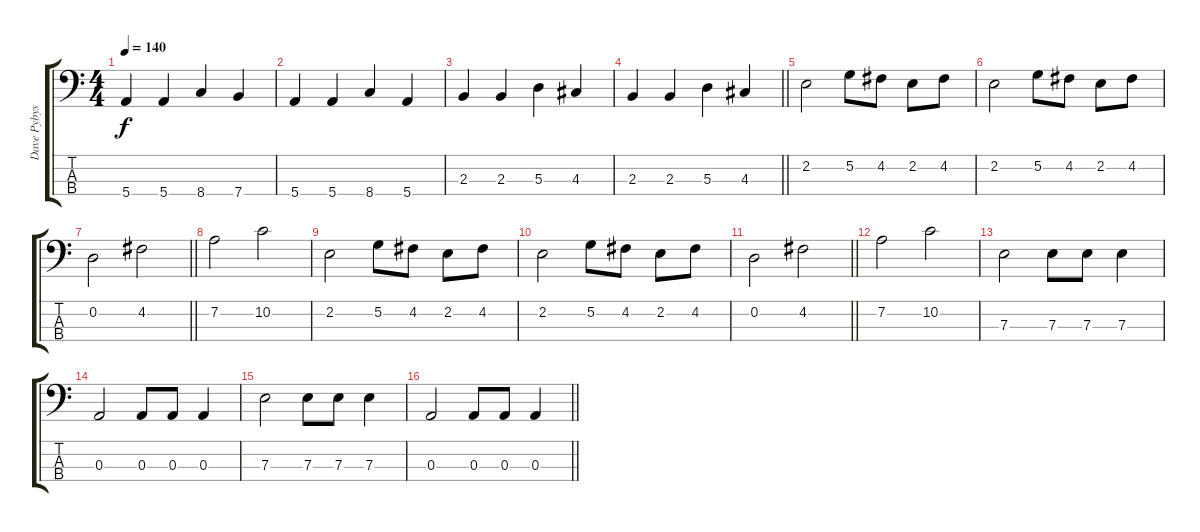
\track ("Dave Pybys" "Dave Pybys") {instrument electricbassfinger}
\staff {score tabs}
\tuning (G2 D2 A1 E1) {hide}
\ts (4 4)
\tempo 140
\clef f4
\ks c
5.4.4{dy f} 5.4.4 8.4.4 7.4.4 |
5.4.4 5.4.4 8.4.4 5.4.4 |
2.3.4 2.3.4 5.3.4 4.3.4 |
\barLineRight lightlight
2.3.4 2.3.4 5.3.4 4.3.4 |
2.2.2 5.2.8 4.2.8 2.2.8 4.2.8 |
2.2.2 5.2.8 4.2.8 2.2.8 4.2.8 |
\barLineRight lightlight
0.2.2 4.2.2 |
7.2.2 10.2.2 |
2.2.2 5.2.8 4.2.8 2.2.8 4.2.8 |
2.2.2 5.2.8 4.2.8 2.2.8 4.2.8 |
\barLineRight lightlight
0.2.2 4.2.2 |
7.2.2 10.2.2 |
7.3.2 7.3.8 7.3.8 7.3.4 |
0.3.2 0.3.8 0.3.8 0.3.4 |
7.3.2 7.3.8 7.3.8 7.3.4 |
\barLineRight lightlight
0.3.2 0.3.8 0.3.8 0.3.4
